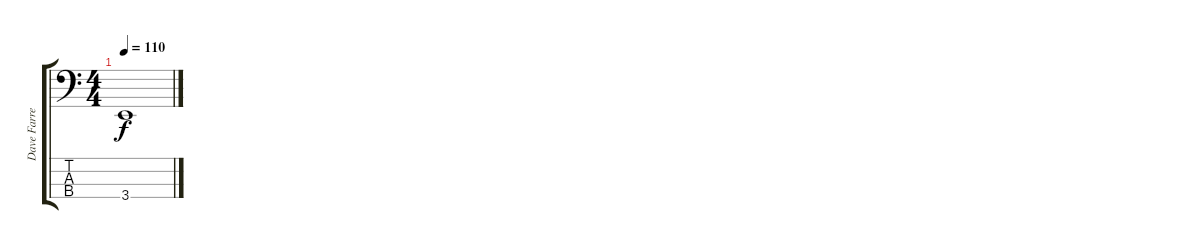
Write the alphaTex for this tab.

\track ("Dave Farrell \"Phoenix\" (Bass)" "Dave Farre") {instrument electricbasspick}
\staff {score tabs}
\tuning (Gb2 Db2 Ab1 Db1) {hide}
\ts (4 4)
\tempo 110
\clef f4
\ks c
3.4.1{dy f}
